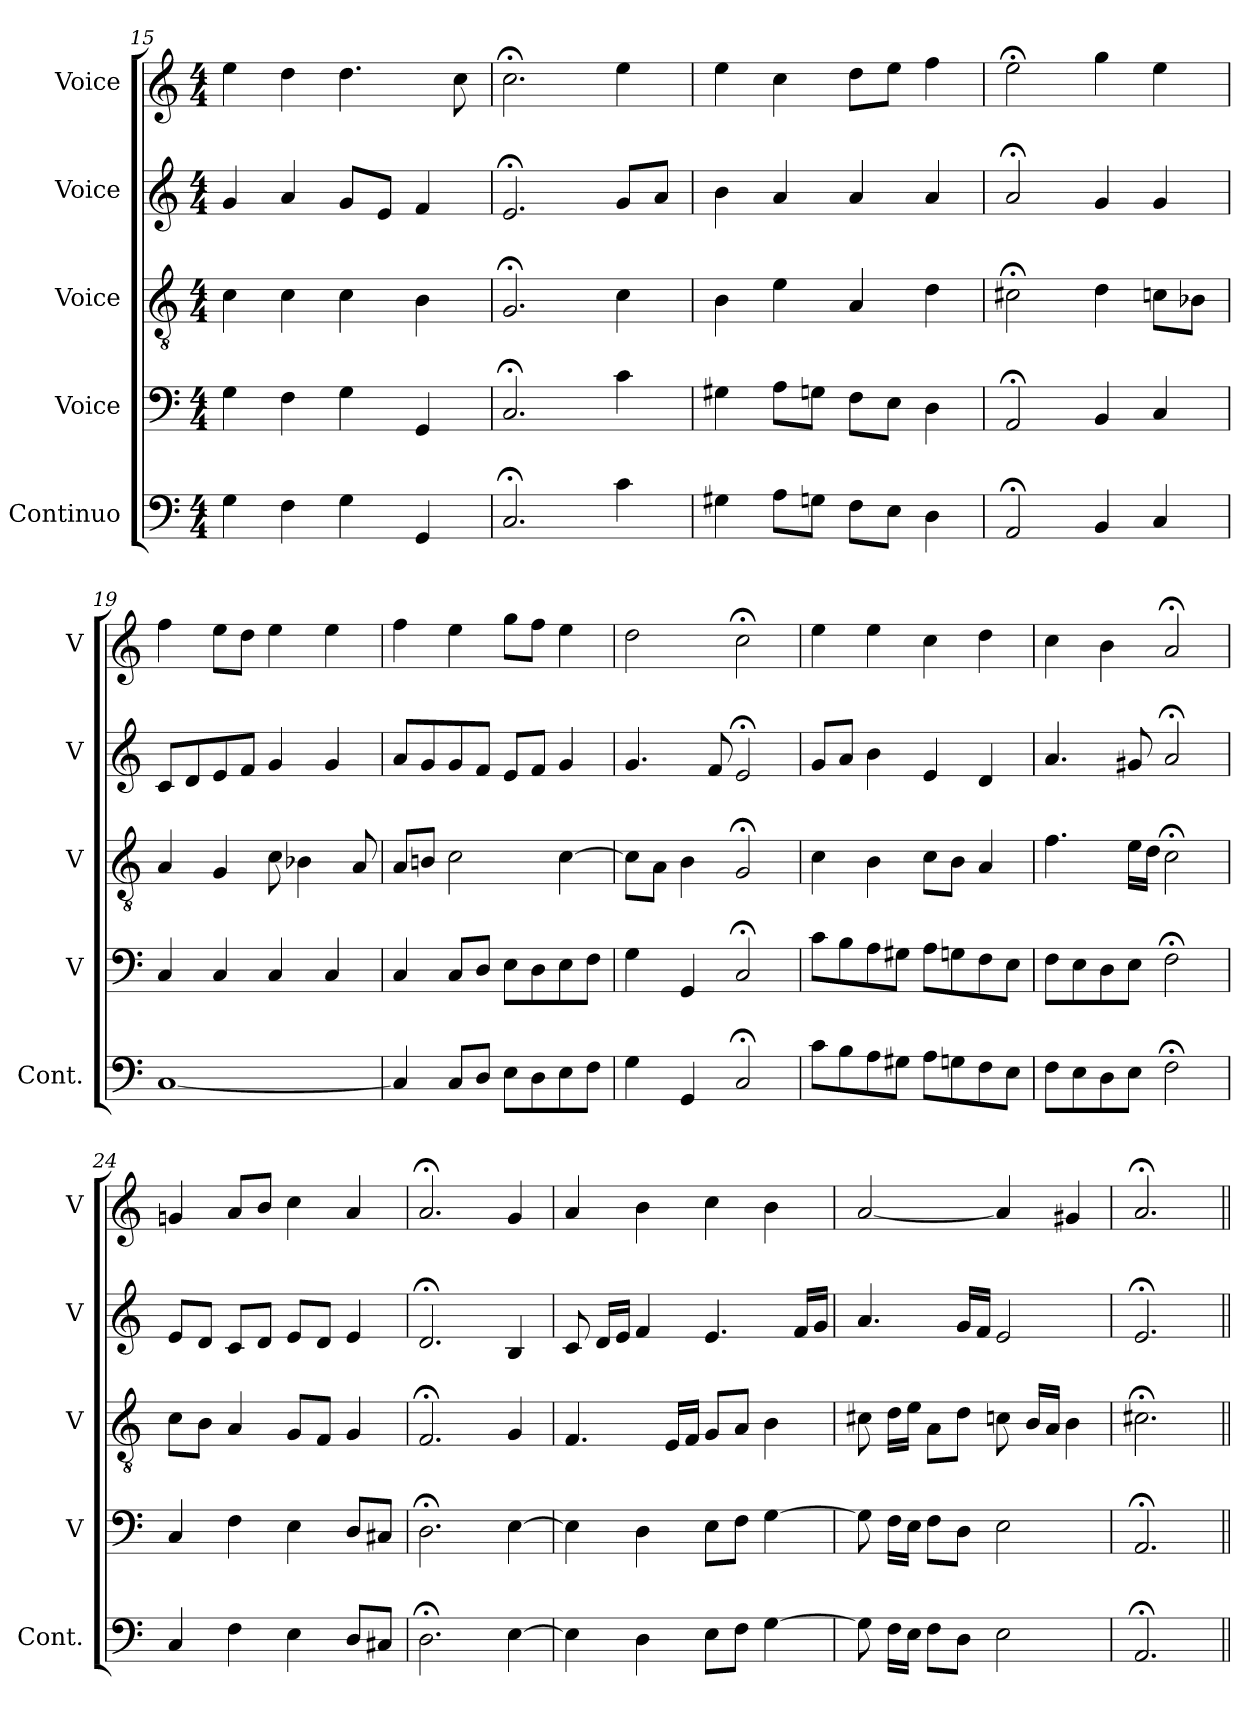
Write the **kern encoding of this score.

**kern	**kern	**kern	**kern	**kern
*part5	*part4	*part3	*part2	*part1
*staff5	*staff4	*staff3	*staff2	*staff1
*I"Continuo	*I"Voice	*I"Voice	*I"Voice	*I"Voice
*I'Cont.	*I'V	*I'V	*I'V	*I'V
*clefF4	*clefF4	*clefGv2	*clefG2	*clefG2
*k[]	*k[]	*k[]	*k[]	*k[]
*M4/4	*M4/4	*M4/4	*M4/4	*M4/4
=15	=15	=15	=15	=15
4G	4G	4c	4g	4ee
4F	4F	4c	4a	4dd
4G	4G	4c	8gL	4.dd
.	.	.	8eJ	.
4GG	4GG	4B	4f	.
.	.	.	.	8cc
=16	=16	=16	=16	=16
2.C;<	2.C;<	2.G;<	2.e;<	2.cc;<
4c	4c	4c	8gL	4ee
.	.	.	8aJ	.
=17	=17	=17	=17	=17
4G#X	4G#X	4B	4b	4ee
8AL	8AL	4e	4a	4cc
8GnJ	8GnJ	.	.	.
8FL	8FL	4A	4a	8ddL
8EJ	8EJ	.	.	8eeJ
4D	4D	4d	4a	4ff
=18	=18	=18	=18	=18
2AA;<	2AA;<	2c#X;<	2a;<	2ee;<
4BB	4BB	4d	4g	4gg
4C	4C	8cnL	4g	4ee
.	.	8B-XJ	.	.
=19	=19	=19	=19	=19
[1C	4C	4A	8cL	4ff
.	.	.	8d	.
.	4C	4G	8e	8eeL
.	.	.	8fJ	8ddJ
.	4C	8c	4g	4ee
.	.	4B-X	.	.
.	4C	.	4g	4ee
.	.	8A	.	.
=20	=20	=20	=20	=20
4C]	4C	8AL	8aL	4ff
.	.	8BnJ	8g	.
8CL	8CL	2c	8g	4ee
8DJ	8DJ	.	8fJ	.
8EL	8EL	.	8eL	8ggL
8D	8D	.	8fJ	8ffJ
8E	8E	[4c	4g	4ee
8FJ	8FJ	.	.	.
=21	=21	=21	=21	=21
4G	4G	8cL]	4.g	2dd
.	.	8AJ	.	.
4GG	4GG	4B	.	.
.	.	.	8f	.
2C;<	2C;<	2G;<	2e;<	2cc;<
=22	=22	=22	=22	=22
8cL	8cL	4c	8gL	4ee
8B	8B	.	8aJ	.
8A	8A	4B	4b	4ee
8G#XJ	8G#XJ	.	.	.
8AL	8AL	8cL	4e	4cc
8Gn	8Gn	8BJ	.	.
8F	8F	4A	4d	4dd
8EJ	8EJ	.	.	.
=23	=23	=23	=23	=23
8FL	8FL	4.f	4.a	4cc
8E	8E	.	.	.
8D	8D	.	.	4b
8EJ	8EJ	16eLL	8g#X	.
.	.	16dJJ	.	.
2F;<	2F;<	2c;<	2a;<	2a;<
=24	=24	=24	=24	=24
4C	4C	8cL	8eL	4gn
.	.	8BJ	8dJ	.
4F	4F	4A	8cL	8aL
.	.	.	8dJ	8bJ
4E	4E	8GL	8eL	4cc
.	.	8FJ	8dJ	.
8DL	8DL	4G	4e	4a
8C#XJ	8C#XJ	.	.	.
=25	=25	=25	=25	=25
2.D;<	2.D;<	2.F;<	2.d;<	2.a;<
[4E	[4E	4G	4B	4g
=26	=26	=26	=26	=26
4E]	4E]	4.F	8c	4a
.	.	.	16dLL	.
.	.	.	16eJJ	.
4D	4D	.	4f	4b
.	.	16ELL	.	.
.	.	16FJJ	.	.
8EL	8EL	8GL	4.e	4cc
8FJ	8FJ	8AJ	.	.
[4G	[4G	4B	.	4b
.	.	.	16fLL	.
.	.	.	16gJJ	.
=27	=27	=27	=27	=27
8G]	8G]	8c#X	4.a	[2a
16FLL	16FLL	16dLL	.	.
16EJJ	16EJJ	16eJJ	.	.
8FL	8FL	8AL	.	.
8DJ	8DJ	8dJ	16gLL	.
.	.	.	16fJJ	.
2E	2E	8cn	2e	4a]
.	.	16BLL	.	.
.	.	16AJJ	.	.
.	.	4B	.	4g#X
=28	=28	=28	=28	=28
2.AA;<	2.AA;<	2.c#X;<	2.e;<	2.a;<
=||	=||	=||	=||	=||
*-	*-	*-	*-	*-
